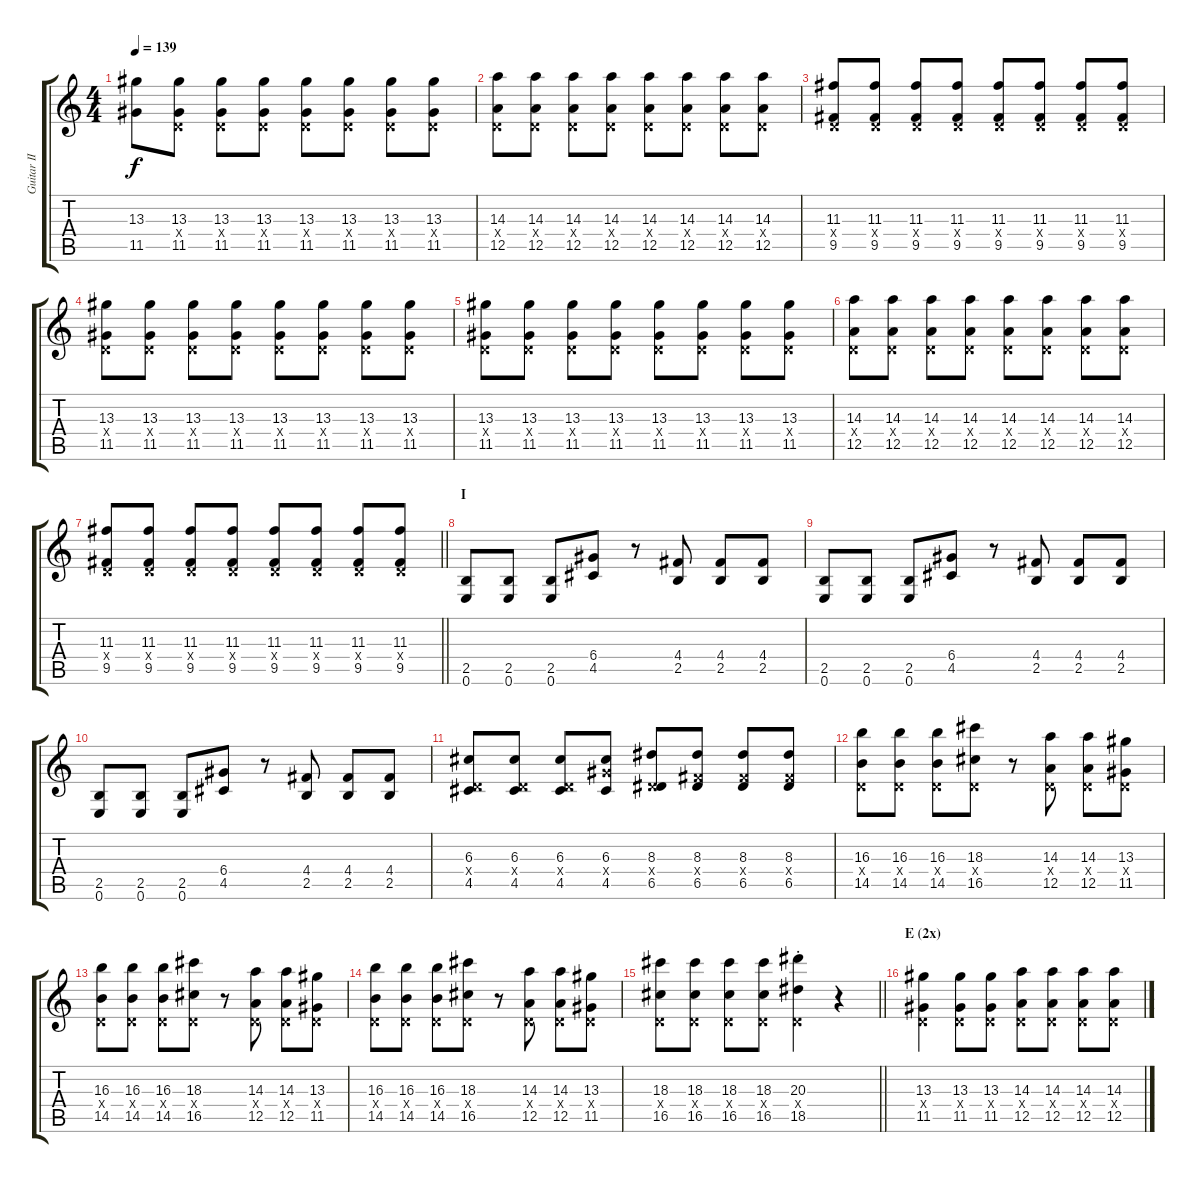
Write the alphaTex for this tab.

\track ("Guitar II - Kita" "Guitar II ") {instrument electricguitarjazz}
\staff {score tabs}
\tuning (E4 B3 G3 D3 A2 E2) {hide}
\ts (4 4)
\tempo 139
\clef g2
\ks c
(13.3{t} 11.5{t}).8{dy f} (13.3 0.4{x} 11.5).8 (13.3 0.4{x} 11.5).8 (13.3 0.4{x} 11.5).8 (13.3 0.4{x} 11.5).8 (13.3 0.4{x} 11.5).8 (13.3 0.4{x} 11.5).8 (13.3 0.4{x} 11.5).8 |
(14.3 0.4{x} 12.5).8 (14.3 0.4{x} 12.5).8 (14.3 0.4{x} 12.5).8 (14.3 0.4{x} 12.5).8 (14.3 0.4{x} 12.5).8 (14.3 0.4{x} 12.5).8 (14.3 0.4{x} 12.5).8 (14.3 0.4{x} 12.5).8 |
(11.3 0.4{x} 9.5).8 (11.3 0.4{x} 9.5).8 (11.3 0.4{x} 9.5).8 (11.3 0.4{x} 9.5).8 (11.3 0.4{x} 9.5).8 (11.3 0.4{x} 9.5).8 (11.3 0.4{x} 9.5).8 (11.3 0.4{x} 9.5).8 |
(13.3 0.4{x} 11.5).8 (13.3 0.4{x} 11.5).8 (13.3 0.4{x} 11.5).8 (13.3 0.4{x} 11.5).8 (13.3 0.4{x} 11.5).8 (13.3 0.4{x} 11.5).8 (13.3 0.4{x} 11.5).8 (13.3 0.4{x} 11.5).8 |
(13.3 0.4{x} 11.5).8 (13.3 0.4{x} 11.5).8 (13.3 0.4{x} 11.5).8 (13.3 0.4{x} 11.5).8 (13.3 0.4{x} 11.5).8 (13.3 0.4{x} 11.5).8 (13.3 0.4{x} 11.5).8 (13.3 0.4{x} 11.5).8 |
(14.3 0.4{x} 12.5).8 (14.3 0.4{x} 12.5).8 (14.3 0.4{x} 12.5).8 (14.3 0.4{x} 12.5).8 (14.3 0.4{x} 12.5).8 (14.3 0.4{x} 12.5).8 (14.3 0.4{x} 12.5).8 (14.3 0.4{x} 12.5).8 |
\barLineRight lightlight
(11.3 0.4{x} 9.5).8 (11.3 0.4{x} 9.5).8 (11.3 0.4{x} 9.5).8 (11.3 0.4{x} 9.5).8 (11.3 0.4{x} 9.5).8 (11.3 0.4{x} 9.5).8 (11.3 0.4{x} 9.5).8 (11.3 0.4{x} 9.5).8 |
\section ("" "I")
(2.5 0.6).8 (2.5 0.6).8 (2.5 0.6).8 (6.4 4.5).8 r.8 (4.4 2.5).8 (4.4 2.5).8 (4.4 2.5).8 |
(2.5 0.6).8 (2.5 0.6).8 (2.5 0.6).8 (6.4 4.5).8 r.8 (4.4 2.5).8 (4.4 2.5).8 (4.4 2.5).8 |
(2.5 0.6).8 (2.5 0.6).8 (2.5 0.6).8 (6.4 4.5).8 r.8 (4.4 2.5).8 (4.4 2.5).8 (4.4 2.5).8 |
(6.3 0.4{x} 4.5).8 (6.3 0.4{x} 4.5).8 (6.3 0.4{x} 4.5).8 (6.3 6.4{x} 4.5).8 (8.3 0.4{x} 6.5).8 (8.3 4.4{x} 6.5).8 (8.3 4.4{x} 6.5).8 (8.3 4.4{x} 6.5).8 |
(16.3 0.4{x} 14.5).8 (16.3 0.4{x} 14.5).8 (16.3 0.4{x} 14.5).8 (18.3 0.4{x} 16.5).8 r.8 (14.3 0.4{x} 12.5).8 (14.3 0.4{x} 12.5).8 (13.3 0.4{x} 11.5).8 |
(16.3 0.4{x} 14.5).8 (16.3 0.4{x} 14.5).8 (16.3 0.4{x} 14.5).8 (18.3 0.4{x} 16.5).8 r.8 (14.3 0.4{x} 12.5).8 (14.3 0.4{x} 12.5).8 (13.3 0.4{x} 11.5).8 |
(16.3 0.4{x} 14.5).8 (16.3 0.4{x} 14.5).8 (16.3 0.4{x} 14.5).8 (18.3 0.4{x} 16.5).8 r.8 (14.3 0.4{x} 12.5).8 (14.3 0.4{x} 12.5).8 (13.3 0.4{x} 11.5).8 |
\barLineRight lightlight
(18.3 0.4{x} 16.5).8 (18.3 0.4{x} 16.5).8 (18.3 0.4{x} 16.5).8 (18.3 0.4{x} 16.5).8 (20.3{st} 0.4{x} 18.5{st}).4 r.4 |
\section ("" "E (2x)")
(13.3 0.4{x} 11.5).4 (13.3 0.4{x} 11.5).8 (13.3 0.4{x} 11.5).8 (14.3 0.4{x} 12.5).8 (14.3 0.4{x} 12.5).8 (14.3 0.4{x} 12.5).8 (14.3 0.4{x} 12.5).8
